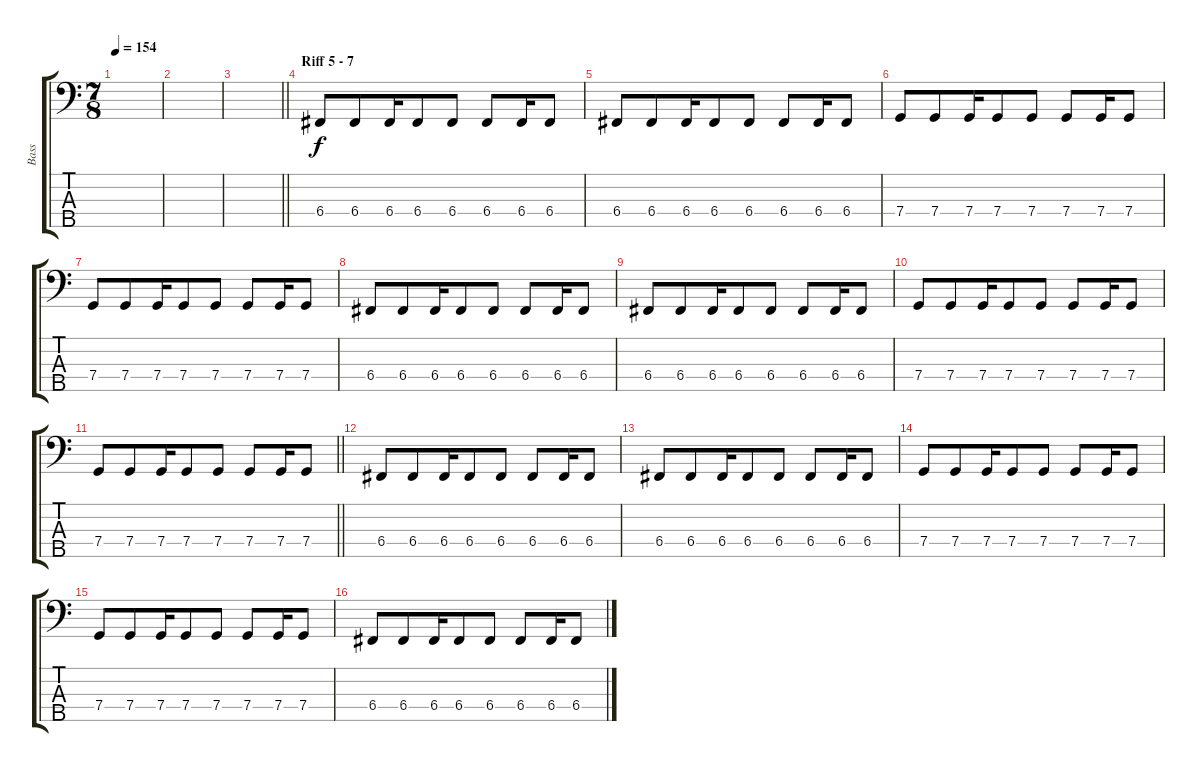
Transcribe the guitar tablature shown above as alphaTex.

\track ("Bass" "Bass") {instrument electricbasspick}
\staff {score tabs}
\tuning (F2 C2 G1 C1 A0) {hide}
\ts (7 8)
\tempo 154
\clef f4
\ks c
|
|
\barLineRight lightlight
|
\section ("" "Riff 5 - 7")
6.4.8 6.4.8 6.4.16 6.4.8 6.4.8 6.4.8 6.4.16 6.4.8 |
6.4.8 6.4.8 6.4.16 6.4.8 6.4.8 6.4.8 6.4.16 6.4.8 |
7.4.8 7.4.8 7.4.16 7.4.8 7.4.8 7.4.8 7.4.16 7.4.8 |
7.4.8 7.4.8 7.4.16 7.4.8 7.4.8 7.4.8 7.4.16 7.4.8 |
6.4.8 6.4.8 6.4.16 6.4.8 6.4.8 6.4.8 6.4.16 6.4.8 |
6.4.8 6.4.8 6.4.16 6.4.8 6.4.8 6.4.8 6.4.16 6.4.8 |
7.4.8 7.4.8 7.4.16 7.4.8 7.4.8 7.4.8 7.4.16 7.4.8 |
\barLineRight lightlight
7.4.8 7.4.8 7.4.16 7.4.8 7.4.8 7.4.8 7.4.16 7.4.8 |
\section ("" "")
6.4.8 6.4.8 6.4.16 6.4.8 6.4.8 6.4.8 6.4.16 6.4.8 |
6.4.8 6.4.8 6.4.16 6.4.8 6.4.8 6.4.8 6.4.16 6.4.8 |
7.4.8 7.4.8 7.4.16 7.4.8 7.4.8 7.4.8 7.4.16 7.4.8 |
7.4.8 7.4.8 7.4.16 7.4.8 7.4.8 7.4.8 7.4.16 7.4.8 |
6.4.8 6.4.8 6.4.16 6.4.8 6.4.8 6.4.8 6.4.16 6.4.8
